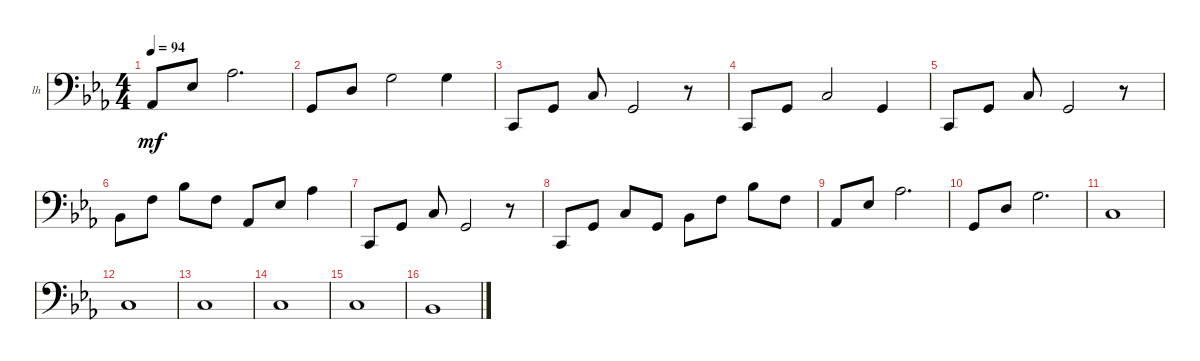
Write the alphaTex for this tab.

\defaultSystemsLayout 4
\bracketExtendMode groupsimilarinstruments
\firstSystemTrackNameOrientation horizontal
\otherSystemsTrackNameOrientation horizontal
\track ("lh" "lh") {instrument acousticgrandpiano}
\staff {score}
\tuning (E4 B3 G3 D3 A2 E2 B1)
\ts (4 4)
\beaming (8 2 2 2 2)
\scale
1.25141
\tempo 94
\accidentals auto
\clef f4
\ottava regular
\simile none
\ks cminor
4.6{acc b}.8{dy mf instrument acousticgrandpiano beam Up} 1.4{acc b}.8{beam Up} 1.3{acc b}.2{d beam Down} |
\scale
0.916198 3.6{acc forcenatural}.8{beam Up} 0.4{acc forcenatural}.8{beam Up} 0.3{acc forcenatural}.2{beam Down} 0.3{acc forcenatural}.4{beam Down} |
\scale
0.916198 1.7{acc forcenatural}.8{beam Up} 3.6{acc forcenatural}.8{beam Up} 3.5{acc forcenatural}.8{beam Up} 3.6{acc forcenatural}.2{beam Up} r.8{beam Down} |
\scale
0.916198 1.7{acc forcenatural}.8{beam Up} 3.6{acc forcenatural}.8{beam Up} 3.5{acc forcenatural}.2{beam Up} 3.6{acc forcenatural}.4{beam Up} |
1.7{acc forcenatural}.8{beam Up} 3.6{acc forcenatural}.8{beam Up} 3.5{acc forcenatural}.8{beam Up} 3.6{acc forcenatural}.2{beam Up} r.8{beam Down} |
1.5{acc b}.8{beam Down} 3.4{acc forcenatural}.8{beam Down} 3.3{acc b}.8{beam Down} 3.4{acc forcenatural}.8{beam Down} 4.6{acc b}.8{beam Up} 1.4{acc b}.8{beam Up} 1.3{acc b}.4{beam Down} |
1.7{acc forcenatural}.8{beam Up} 3.6{acc forcenatural}.8{beam Up} 3.5{acc forcenatural}.8{beam Up} 3.6{acc forcenatural}.2{beam Up} r.8{beam Down} |
1.7{acc forcenatural}.8{beam Up} 3.6{acc forcenatural}.8{beam Up} 3.5{acc forcenatural}.8{beam Up} 3.6{acc forcenatural}.8{beam Up} 1.5{acc b}.8{beam Down} 3.4{acc forcenatural}.8{beam Down} 3.3{acc b}.8{beam Down} 3.4{acc forcenatural}.8{beam Down} |
4.6{acc b}.8{beam Up} 1.4{acc b}.8{beam Up} 1.3{acc b}.2{d beam Down} |
3.6{acc forcenatural}.8{beam Up} 0.4{acc forcenatural}.8{beam Up} 0.3{acc forcenatural}.2{d beam Down} |
3.5{acc forcenatural}.1{beam Up} |
3.5{acc forcenatural}.1{beam Up} |
3.5{acc forcenatural}.1{beam Up} |
3.5{acc forcenatural}.1{beam Up} |
3.5{acc forcenatural}.1{beam Up} |
1.5{acc b}.1{beam Up}
